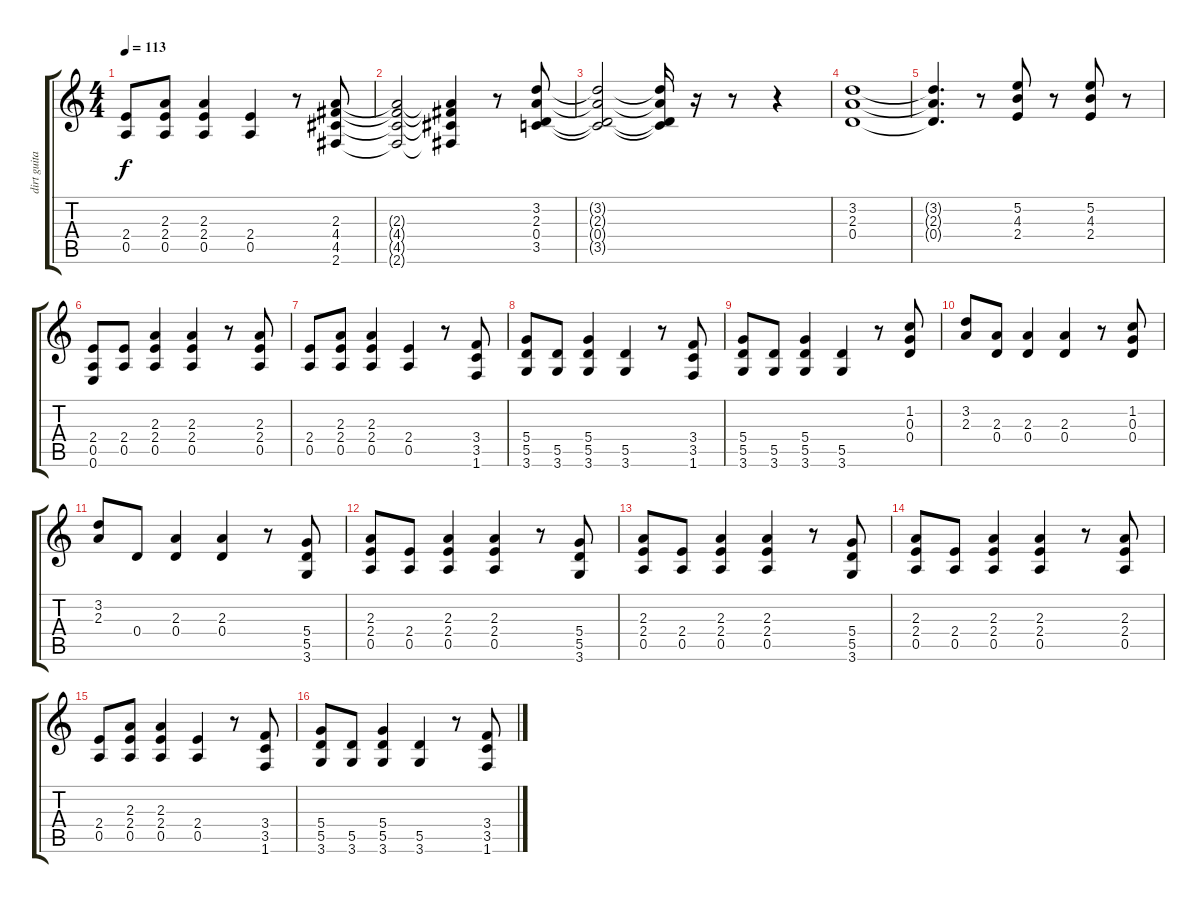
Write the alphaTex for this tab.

\track ("dirt guitar         " "dirt guita") {instrument overdrivenguitar}
\staff {score tabs}
\tuning (E4 B3 G3 D3 A2 E2) {hide}
\ts (4 4)
\tempo 113
\clef g2
\ks c
(2.4 0.5).8{dy f} (2.3 2.4 0.5).8 (2.3 2.4 0.5).4 (2.4 0.5).4 r.8 (2.3 4.4 4.5 2.6).8 |
(2.3{t} 4.4{t} 4.5{t} 2.6{t}).2 (2.3{t} 4.4{t} 4.5{t} 2.6{t}).4 r.8 (3.2 2.3 0.4 3.5).8 |
(3.2{t} 2.3{t} 0.4{t} 3.5{t}).2 (3.2{t} 2.3{t} 0.4{t} 3.5{t}).16 r.16 r.8 r.4 |
(3.2 2.3 0.4).1 |
(3.2{t} 2.3{t} 0.4{t}).4{d} r.8 (5.2 4.3 2.4).8 r.8 (5.2 4.3 2.4).8 r.8 |
(2.4 0.5 0.6).8 (2.4 0.5).8 (2.3 2.4 0.5).4 (2.3 2.4 0.5).4 r.8 (2.3 2.4 0.5).8 |
(2.4 0.5).8 (2.3 2.4 0.5).8 (2.3 2.4 0.5).4 (2.4 0.5).4 r.8 (3.4 3.5 1.6).8 |
(5.4 5.5 3.6).8 (5.5 3.6).8 (5.4 5.5 3.6).4 (5.5 3.6).4 r.8 (3.4 3.5 1.6).8 |
(5.4 5.5 3.6).8 (5.5 3.6).8 (5.4 5.5 3.6).4 (5.5 3.6).4 r.8 (1.2 0.3 0.4).8 |
(3.2 2.3).8 (2.3 0.4).8 (2.3 0.4).4 (2.3 0.4).4 r.8 (1.2 0.3 0.4).8 |
(3.2 2.3).8 0.4.8 (2.3 0.4).4 (2.3 0.4).4 r.8 (5.4 5.5 3.6).8 |
(2.3 2.4 0.5).8 (2.4 0.5).8 (2.3 2.4 0.5).4 (2.3 2.4 0.5).4 r.8 (5.4 5.5 3.6).8 |
(2.3 2.4 0.5).8 (2.4 0.5).8 (2.3 2.4 0.5).4 (2.3 2.4 0.5).4 r.8 (5.4 5.5 3.6).8 |
(2.3 2.4 0.5).8 (2.4 0.5).8 (2.3 2.4 0.5).4 (2.3 2.4 0.5).4 r.8 (2.3 2.4 0.5).8 |
(2.4 0.5).8 (2.3 2.4 0.5).8 (2.3 2.4 0.5).4 (2.4 0.5).4 r.8 (3.4 3.5 1.6).8 |
(5.4 5.5 3.6).8 (5.5 3.6).8 (5.4 5.5 3.6).4 (5.5 3.6).4 r.8 (3.4 3.5 1.6).8
